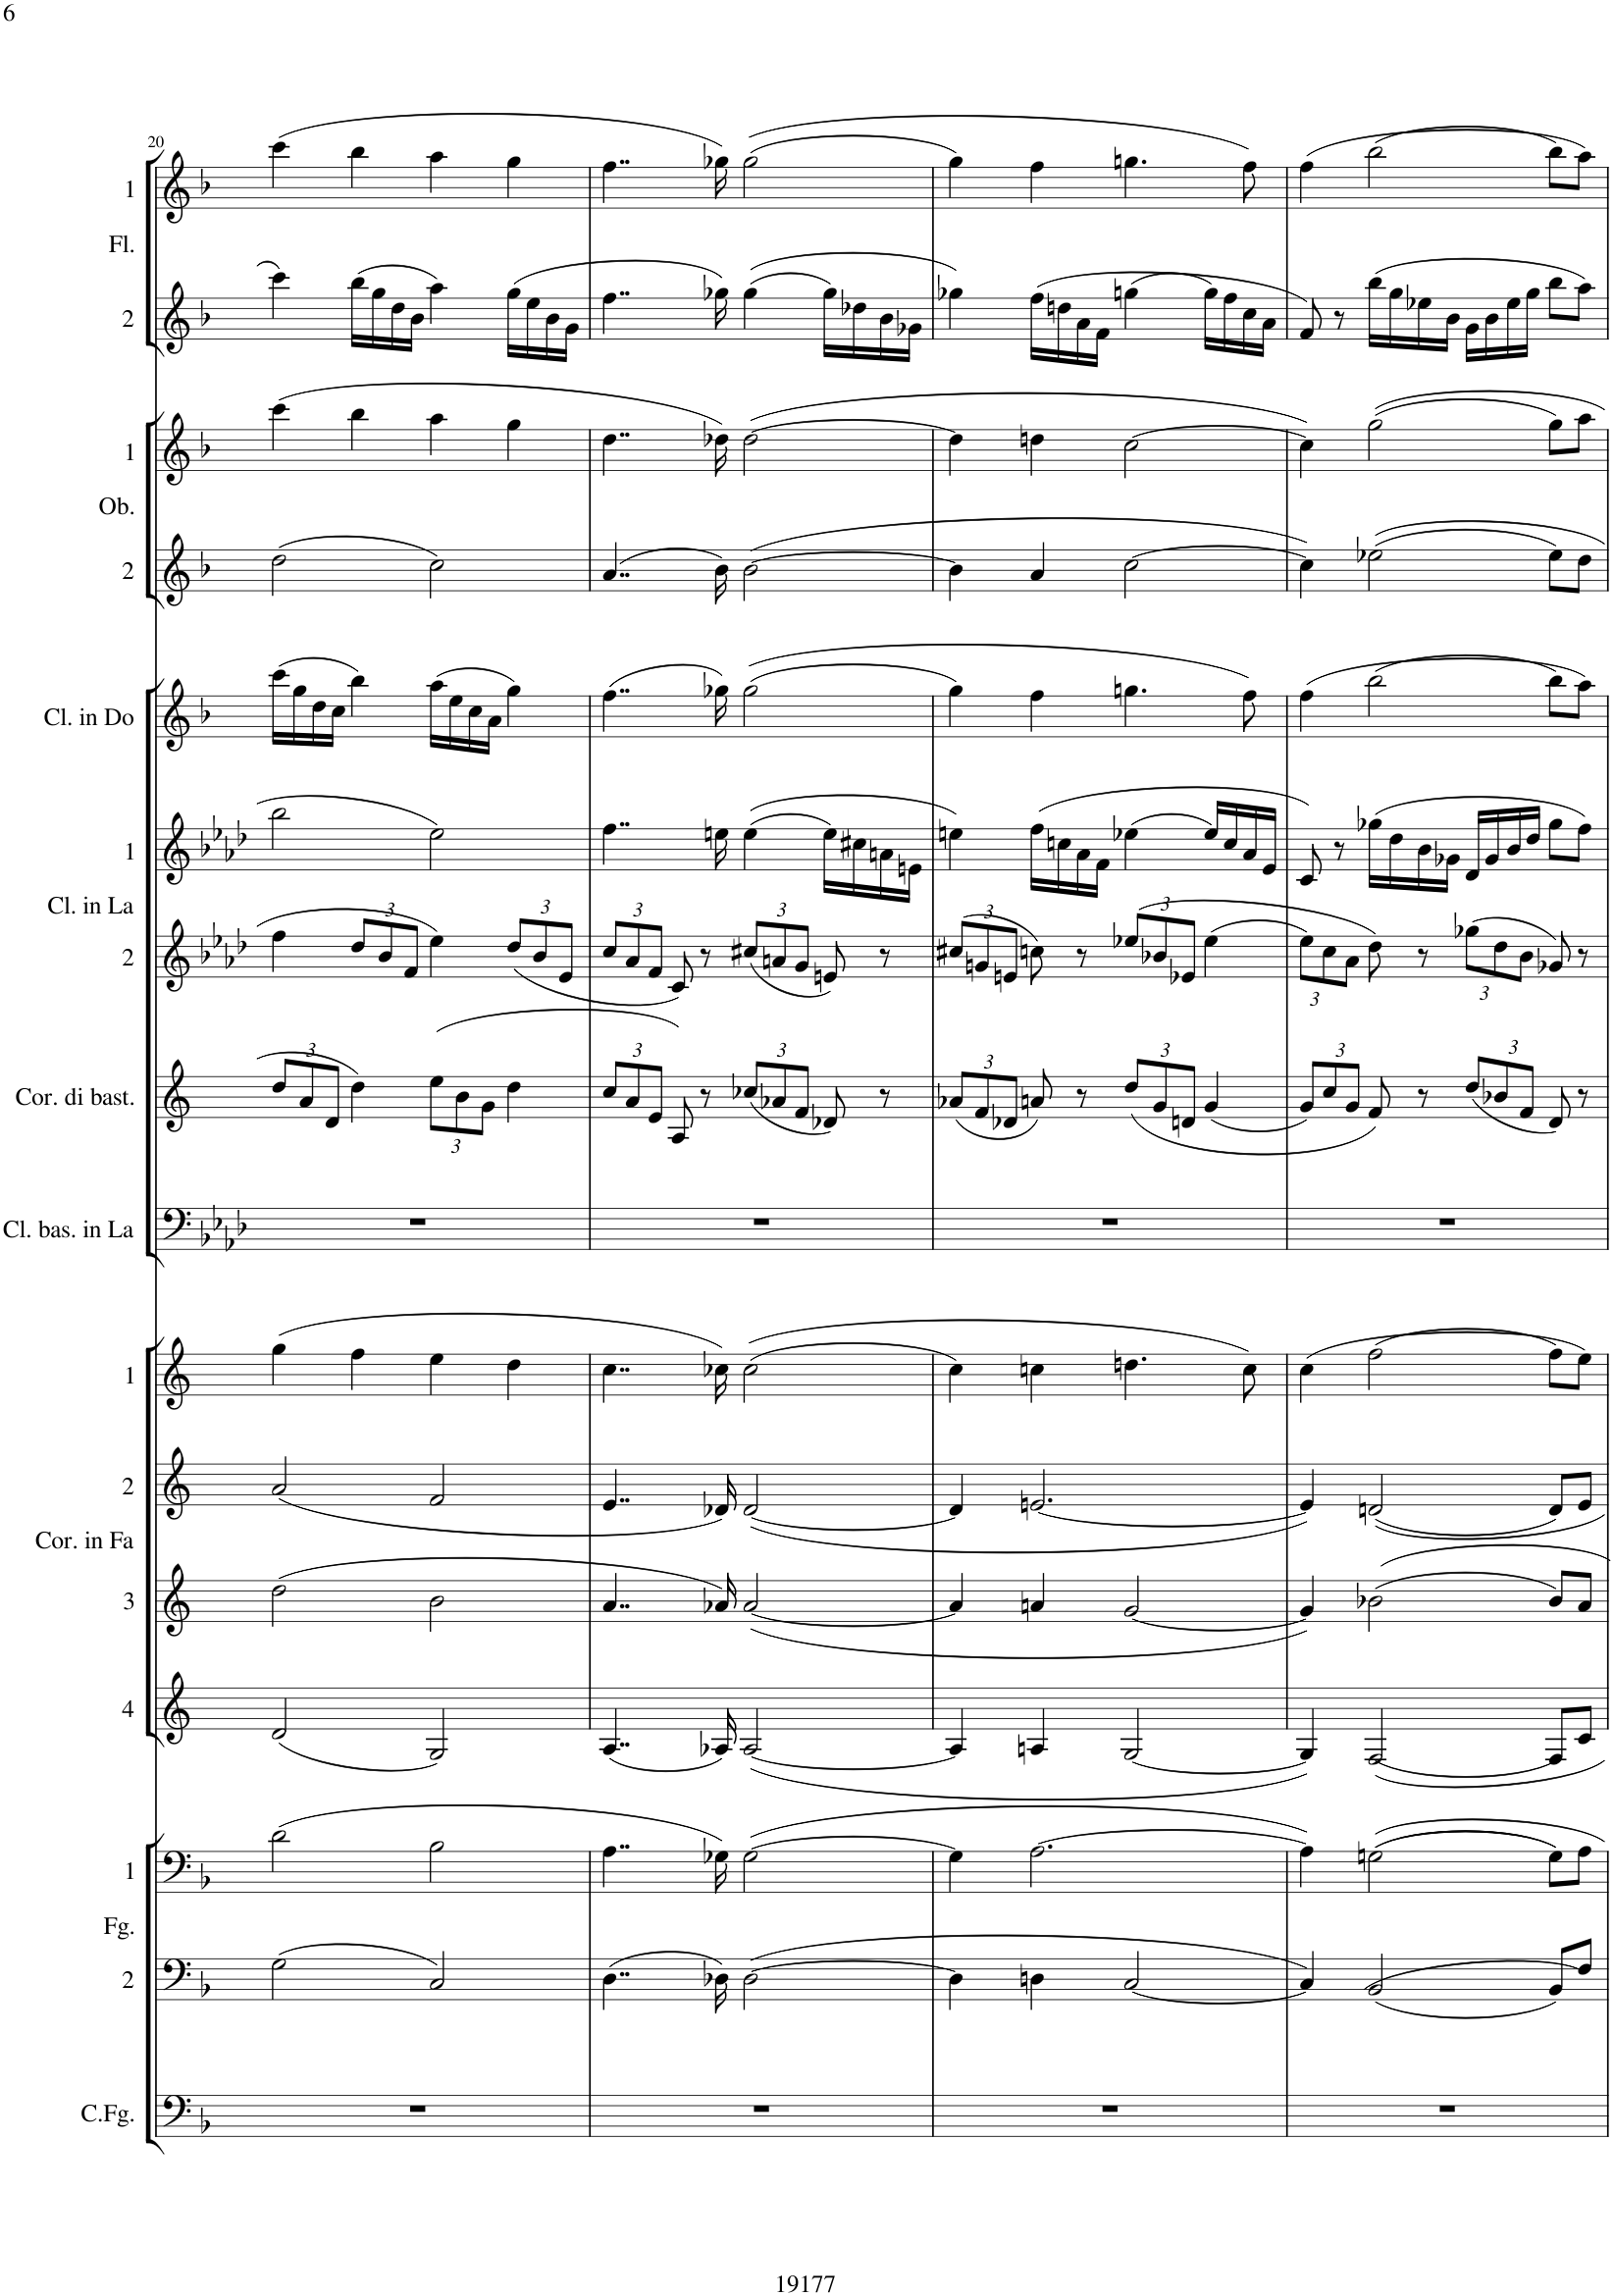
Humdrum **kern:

**kern	**kern	**kern	**kern	**kern	**kern	**kern	**kern	**kern	**kern	**kern	**kern	**kern	**kern	**kern	**kern
*part16	*part15	*part14	*part13	*part12	*part11	*part10	*part9	*part8	*part7	*part6	*part5	*part4	*part3	*part2	*part1
*staff16	*staff15	*staff14	*staff13	*staff12	*staff11	*staff10	*staff9	*staff8	*staff7	*staff6	*staff5	*staff4	*staff3	*staff2	*staff1
*I"Contrafagotto	*I"2	*I"1  Fagotti	*I"4	*I"3	*I"2  Corni in Fa	*I"1	*I"Clarinetto basso in La	*I"Corno di bassetto	*I"2	*I"1  Clarinetti in La	*I"Clarinetto in Do	*I"2	*I"1  Oboi	*I"2	*I"1  Flauti
*I'C.Fg.	*	*I'1  Fg.	*	*	*I'2  Cor. in Fa	*	*I'Cl. bas. in La	*I'Cor. di bast.	*	*I'1  Cl. in La	*I'Cl. in Do	*	*I'1  Ob.	*	*I'1  Fl.
!!LO:PB:g=z
*clefF4	*clefF4	*clefF4	*clefG2	*clefG2	*clefG2	*clefG2	*clefF4	*clefG2	*clefG2	*clefG2	*clefG2	*clefG2	*clefG2	*clefG2	*clefG2
*Trd7c12	*	*	*Trd4c7	*Trd4c7	*Trd4c7	*Trd4c7	*Trd2c3	*Trd4c7	*Trd2c3	*Trd2c3	*Trd1c2	*	*	*	*
*k[b-]	*k[b-]	*k[b-]	*k[]	*k[]	*k[]	*k[]	*k[b-e-a-d-]	*k[]	*k[b-e-a-d-]	*k[b-e-a-d-]	*k[b-]	*k[b-]	*k[b-]	*k[b-]	*k[b-]
*M4/4	*M4/4	*M4/4	*M4/4	*M4/4	*M4/4	*M4/4	*M4/4	*M4/4	*M4/4	*M4/4	*M4/4	*M4/4	*M4/4	*M4/4	*M4/4
*met(c)	*met(c)	*met(c)	*met(c)	*met(c)	*met(c)	*met(c)	*met(c)	*met(c)	*met(c)	*met(c)	*met(c)	*met(c)	*met(c)	*met(c)	*met(c)
*	*	*	*	*	*	*	*	*Xbrackettup	*	*	*	*	*	*	*
=20	=20	=20	=20	=20	=20	=20	=20	=20	=20	=20	=20	=20	=20	=20	=20
1r	(2G\	(2d\	(2d/	(2dd\	(2a/	(4gg\	1r	12dd/L	4ff\	2bb-\	(16ccc\LL	(2dd\	(4ccc\	4ccc\	(4ccc\
.	.	.	.	.	.	.	.	.	.	.	16gg\	.	.	.	.
.	.	.	.	.	.	.	.	12a/	.	.	.	.	.	.	.
.	.	.	.	.	.	.	.	.	.	.	16dd\	.	.	.	.
.	.	.	.	.	.	.	.	12d/J	.	.	.	.	.	.	.
.	.	.	.	.	.	.	.	.	.	.	16cc\JJ	.	.	.	.
*	*	*	*	*	*	*	*	*	*Xbrackettup	*	*	*	*	*	*
.	.	.	.	.	.	4ff\	.	4dd\	12dd-/L	.	4bb-\)	.	4bb-\	(16bb-\LL	4bb-\
.	.	.	.	.	.	.	.	.	.	.	.	.	.	16gg\	.
.	.	.	.	.	.	.	.	.	12b-/	.	.	.	.	.	.
.	.	.	.	.	.	.	.	.	.	.	.	.	.	16dd\	.
.	.	.	.	.	.	.	.	.	12f/J	.	.	.	.	.	.
.	.	.	.	.	.	.	.	.	.	.	.	.	.	16b-\JJ	.
.	2C/)	2B-\	2G/)	2b\	2f/	4ee\	.	(12ee\L	4ee-\	2ee-\	(16aa\LL	2cc\)	4aa\	4aa\)	4aa\
.	.	.	.	.	.	.	.	.	.	.	16ee\	.	.	.	.
.	.	.	.	.	.	.	.	12b\	.	.	.	.	.	.	.
.	.	.	.	.	.	.	.	.	.	.	16cc\	.	.	.	.
.	.	.	.	.	.	.	.	12g\J	.	.	.	.	.	.	.
.	.	.	.	.	.	.	.	.	.	.	16a\JJ	.	.	.	.
.	.	.	.	.	.	4dd\	.	4dd\	(12dd-/L	.	4gg\)	.	4gg\	(16gg\LL	4gg\
.	.	.	.	.	.	.	.	.	.	.	.	.	.	16ee\	.
.	.	.	.	.	.	.	.	.	12b-/	.	.	.	.	.	.
.	.	.	.	.	.	.	.	.	.	.	.	.	.	16b-\	.
.	.	.	.	.	.	.	.	.	12e-/J	.	.	.	.	.	.
.	.	.	.	.	.	.	.	.	.	.	.	.	.	16g\JJ	.
=21	=21	=21	=21	=21	=21	=21	=21	=21	=21	=21	=21	=21	=21	=21	=21
1r	(4..D\	4..A\	(4..A/	4..a/	4..e/	4..cc\	1r	12cc/L	12cc/L	4..ff\	(4..ff\	(4..a/	4..dd\	4..ff\	4..ff\
.	.	.	.	.	.	.	.	12a/	12a-/	.	.	.	.	.	.
.	.	.	.	.	.	.	.	12e/J	12f/J	.	.	.	.	.	.
.	.	.	.	.	.	.	.	8A/)	8c/)	.	.	.	.	.	.
.	.	.	.	.	.	.	.	8r	8r	.	.	.	.	.	.
.	16D-X\)	16G-X\)	16A-X/)	16a-X/)	16d-X/)	16cc-X\)	.	.	.	16een\	16gg-X\)	16b-\)	16dd-X\)	16gg-X\)	16gg-X\)
.	([2D-\	([2G-\	([2A-/	([2a-/	([2d-/	((2cc-\	.	(12cc-X/L	(12cc#X/L	((4ee\	((2gg-\	([2b-\	([2dd-\	((4gg-\	((2gg-\
.	.	.	.	.	.	.	.	12a-X/	12an/	.	.	.	.	.	.
.	.	.	.	.	.	.	.	12f/J	12g/J	.	.	.	.	.	.
.	.	.	.	.	.	.	.	8d-X/)	8en/)	16ee\LL)	.	.	.	16gg-\LL)	.
.	.	.	.	.	.	.	.	.	.	16cc#X\	.	.	.	16dd-X\	.
.	.	.	.	.	.	.	.	8r	8r	16an\	.	.	.	16b-\	.
.	.	.	.	.	.	.	.	.	.	16en\JJ	.	.	.	16g-X\JJ	.
=22	=22	=22	=22	=22	=22	=22	=22	=22	=22	=22	=22	=22	=22	=22	=22
1r	4D-\]	4G-\]	4A-/]	4a-/]	4d-/]	4cc\)	1r	(12a-X/L	(12cc#X/L	4een\)	4gg\)	4b-\]	4dd-\]	4gg-X\)	4gg\)
.	.	.	.	.	.	.	.	12f/	12gn/	.	.	.	.	.	.
.	.	.	.	.	.	.	.	12d-X/J	12en/J	.	.	.	.	.	.
.	4Dn\	[2.A\	4An/	4an/	[2.en/	4ccn\	.	8an/)	8ccn\)	(16ff\LL	4ff\	4a/	4ddn\	(16ff\LL	4ff\
.	.	.	.	.	.	.	.	.	.	16ccn\	.	.	.	16ddn\	.
.	.	.	.	.	.	.	.	8r	8r	16a-\	.	.	.	16a\	.
.	.	.	.	.	.	.	.	.	.	16f\JJ	.	.	.	16f\JJ	.
.	[2C/	.	[2G/	[2g/	.	4.ddn\	.	(12dd/L	(12ee-X/L	(4ee-X\	4.ggn\	[2cc\	[2cc\	(4ggn\	4.ggn\
.	.	.	.	.	.	.	.	12g/	12b-X/	.	.	.	.	.	.
.	.	.	.	.	.	.	.	12dn/J	12e-X/J	.	.	.	.	.	.
.	.	.	.	.	.	.	.	(4g/	(4ee-\	16ee-/LL)	.	.	.	16gg\LL)	.
.	.	.	.	.	.	.	.	.	.	16cc/	.	.	.	16ff\	.
.	.	.	.	.	.	8cc\)	.	.	.	16a-/	8ff\)	.	.	16cc\	8ff\)
.	.	.	.	.	.	.	.	.	.	16e-/JJ	.	.	.	16a\JJ	.
=23	=23	=23	=23	=23	=23	=23	=23	=23	=23	=23	=23	=23	=23	=23	=23
1r	4C/])	4A\])	4G/])	4g/])	4e/])	(4cc\	1r	12g/L)	12ee-\L)	8c/)	(4ff\	4cc\])	4cc\])	8f/)	(4ff\
.	.	.	.	.	.	.	.	12cc/	12cc\	.	.	.	.	.	.
.	.	.	.	.	.	.	.	.	.	8r	.	.	.	8r	.
.	.	.	.	.	.	.	.	12g/J	12a-\J	.	.	.	.	.	.
.	(2BB-/	((2Gn\	(2F/	(2b-X\	(2dn/	(2ff\	.	8f/)	8dd-\)	(16gg-X\LL	(2bb-\	(2ee-X\	(2gg\	(16bb-\LL	(2bb-\
.	.	.	.	.	.	.	.	.	.	16dd-\	.	.	.	16gg\	.
.	.	.	.	.	.	.	.	8r	8r	16b-\	.	.	.	16ee-X\	.
.	.	.	.	.	.	.	.	.	.	16g-X\JJ	.	.	.	16b-\JJ	.
.	.	.	.	.	.	.	.	(12dd/L	(12gg-X\L	16d-/LL	.	.	.	16g\LL	.
.	.	.	.	.	.	.	.	.	.	16g-/	.	.	.	16b-\	.
.	.	.	.	.	.	.	.	12b-X/	12dd-\	.	.	.	.	.	.
.	.	.	.	.	.	.	.	.	.	16b-/	.	.	.	16ee-\	.
.	.	.	.	.	.	.	.	12f/J	12b-\J	.	.	.	.	.	.
.	.	.	.	.	.	.	.	.	.	16dd-/JJ	.	.	.	16gg\JJ	.
.	8BB-/L)	8G\L))	8F/L)	8b-/L)	8d/L)	8ff\L)	.	8d/)	8g-X/)	8gg-\L	8bb-\L)	8ee-\L)	8gg\L)	8bb-\L	8bb-\L)
.	8F/J	8A\J	8c/J	8a/J	8e/J	8ee\J)	.	8r	8r	8ff\J)	8aa\J)	8dd\J	8aa\J	8aa\J)	8aa\J)
=	=	=	=	=	=	=	=	=	=	=	=	=	=	=	=
*-	*-	*-	*-	*-	*-	*-	*-	*-	*-	*-	*-	*-	*-	*-	*-
